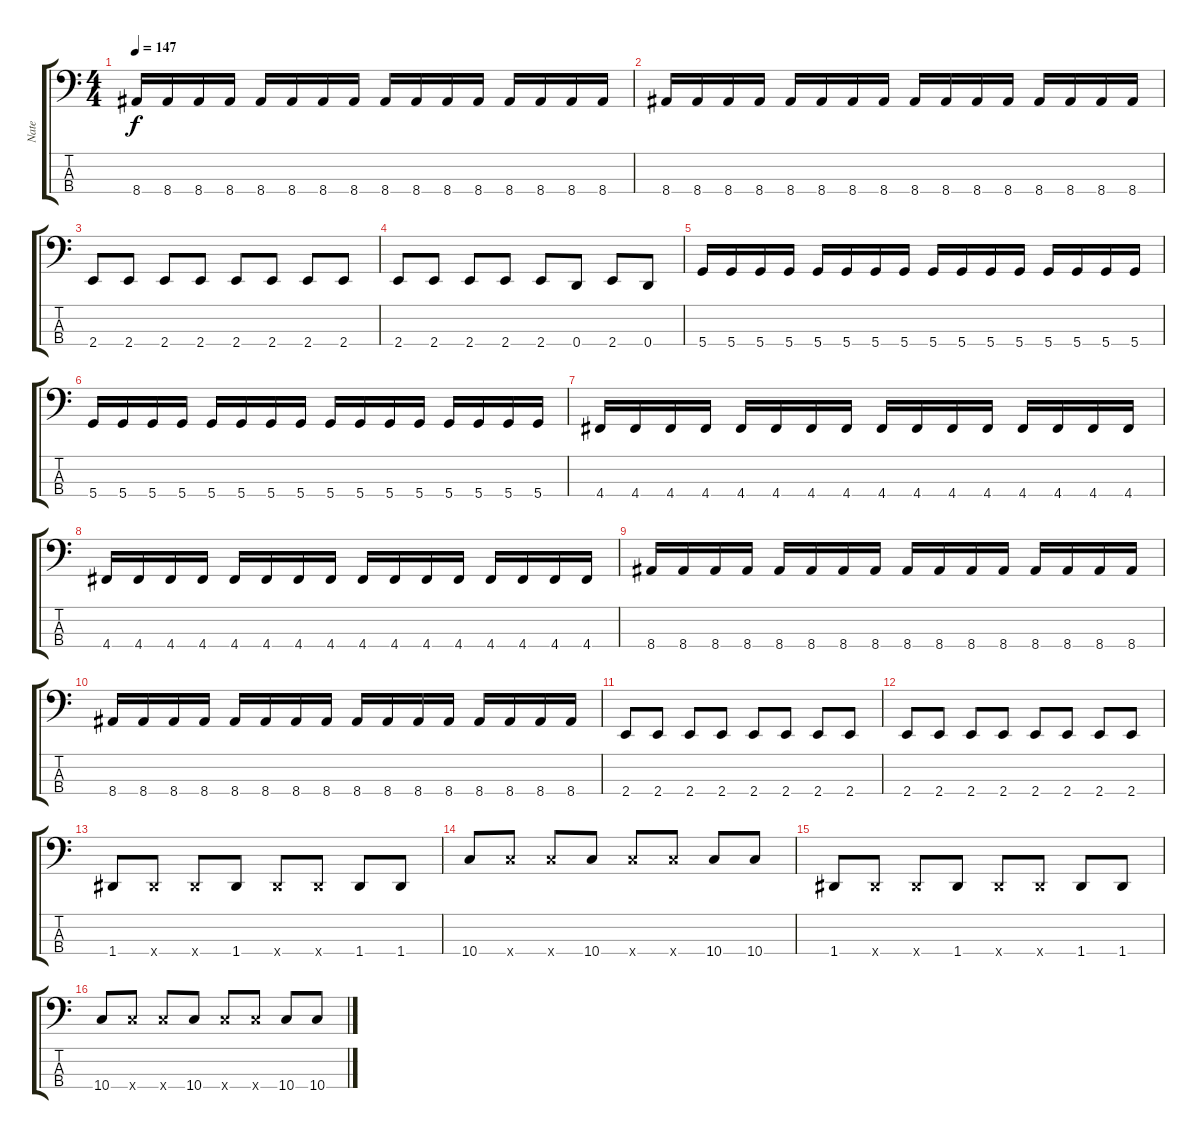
\track ("Nate" "Nate") {instrument electricbasspick}
\staff {score tabs}
\tuning (G2 D2 A1 D1) {hide}
\ts (4 4)
\tempo 147
\clef f4
\ks c
8.4.16{dy f} 8.4.16 8.4.16 8.4.16 8.4.16 8.4.16 8.4.16 8.4.16 8.4.16 8.4.16 8.4.16 8.4.16 8.4.16 8.4.16 8.4.16 8.4.16 |
8.4.16 8.4.16 8.4.16 8.4.16 8.4.16 8.4.16 8.4.16 8.4.16 8.4.16 8.4.16 8.4.16 8.4.16 8.4.16 8.4.16 8.4.16 8.4.16 |
2.4.8 2.4.8 2.4.8 2.4.8 2.4.8 2.4.8 2.4.8 2.4.8 |
2.4.8 2.4.8 2.4.8 2.4.8 2.4.8 0.4.8 2.4.8 0.4.8 |
5.4.16 5.4.16 5.4.16 5.4.16 5.4.16 5.4.16 5.4.16 5.4.16 5.4.16 5.4.16 5.4.16 5.4.16 5.4.16 5.4.16 5.4.16 5.4.16 |
5.4.16 5.4.16 5.4.16 5.4.16 5.4.16 5.4.16 5.4.16 5.4.16 5.4.16 5.4.16 5.4.16 5.4.16 5.4.16 5.4.16 5.4.16 5.4.16 |
4.4.16 4.4.16 4.4.16 4.4.16 4.4.16 4.4.16 4.4.16 4.4.16 4.4.16 4.4.16 4.4.16 4.4.16 4.4.16 4.4.16 4.4.16 4.4.16 |
4.4.16 4.4.16 4.4.16 4.4.16 4.4.16 4.4.16 4.4.16 4.4.16 4.4.16 4.4.16 4.4.16 4.4.16 4.4.16 4.4.16 4.4.16 4.4.16 |
8.4.16 8.4.16 8.4.16 8.4.16 8.4.16 8.4.16 8.4.16 8.4.16 8.4.16 8.4.16 8.4.16 8.4.16 8.4.16 8.4.16 8.4.16 8.4.16 |
8.4.16 8.4.16 8.4.16 8.4.16 8.4.16 8.4.16 8.4.16 8.4.16 8.4.16 8.4.16 8.4.16 8.4.16 8.4.16 8.4.16 8.4.16 8.4.16 |
2.4.8 2.4.8 2.4.8 2.4.8 2.4.8 2.4.8 2.4.8 2.4.8 |
2.4.8 2.4.8 2.4.8 2.4.8 2.4.8 2.4.8 2.4.8 2.4.8 |
1.4.8 1.4{x}.8 1.4{x}.8 1.4.8 1.4{x}.8 1.4{x}.8 1.4.8 1.4.8 |
10.4.8 10.4{x}.8 10.4{x}.8 10.4.8 10.4{x}.8 10.4{x}.8 10.4.8 10.4.8 |
1.4.8 1.4{x}.8 1.4{x}.8 1.4.8 1.4{x}.8 1.4{x}.8 1.4.8 1.4.8 |
10.4.8 10.4{x}.8 10.4{x}.8 10.4.8 10.4{x}.8 10.4{x}.8 10.4.8 10.4.8
